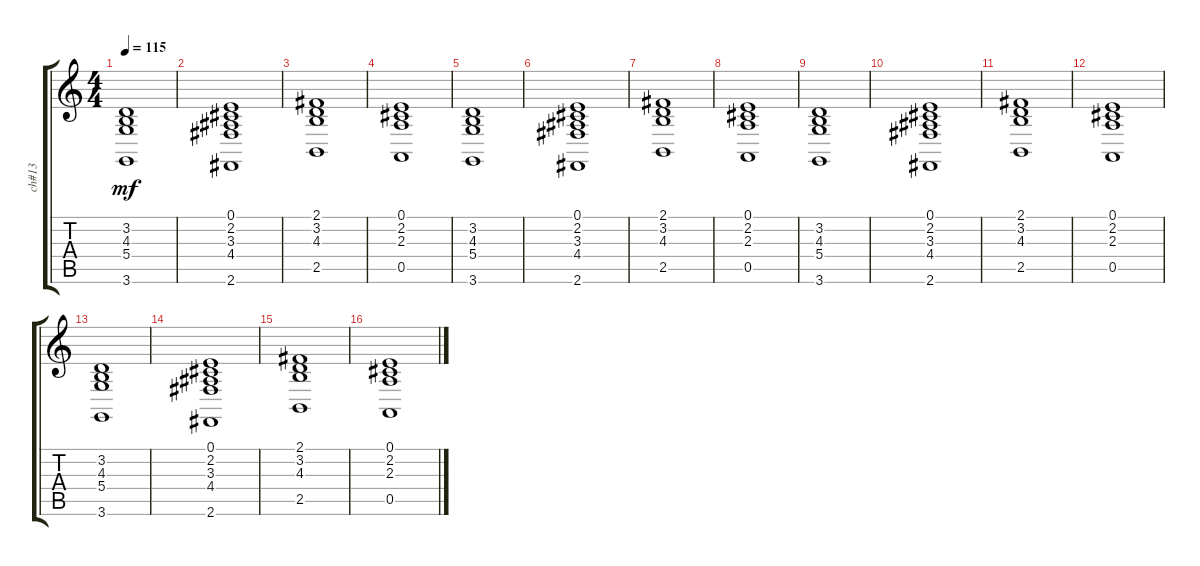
\track ("ch#13" "ch#13") {instrument stringensemble1}
\staff {score tabs}
\tuning (E4 B3 G3 D3 A2 E2) {hide}
\ts (4 4)
\tempo 115
\clef g2
\ks c
(3.2 4.3 5.4 3.6).1{dy mf} |
(0.1 2.2 3.3 4.4 2.6).1 |
(2.1 3.2 4.3 2.5).1 |
(0.1 2.2 2.3 0.5).1 |
(3.2 4.3 5.4 3.6).1 |
(0.1 2.2 3.3 4.4 2.6).1 |
(2.1 3.2 4.3 2.5).1 |
(0.1 2.2 2.3 0.5).1 |
(3.2 4.3 5.4 3.6).1 |
(0.1 2.2 3.3 4.4 2.6).1 |
(2.1 3.2 4.3 2.5).1 |
(0.1 2.2 2.3 0.5).1 |
(3.2 4.3 5.4 3.6).1 |
(0.1 2.2 3.3 4.4 2.6).1 |
(2.1 3.2 4.3 2.5).1 |
(0.1 2.2 2.3 0.5).1
